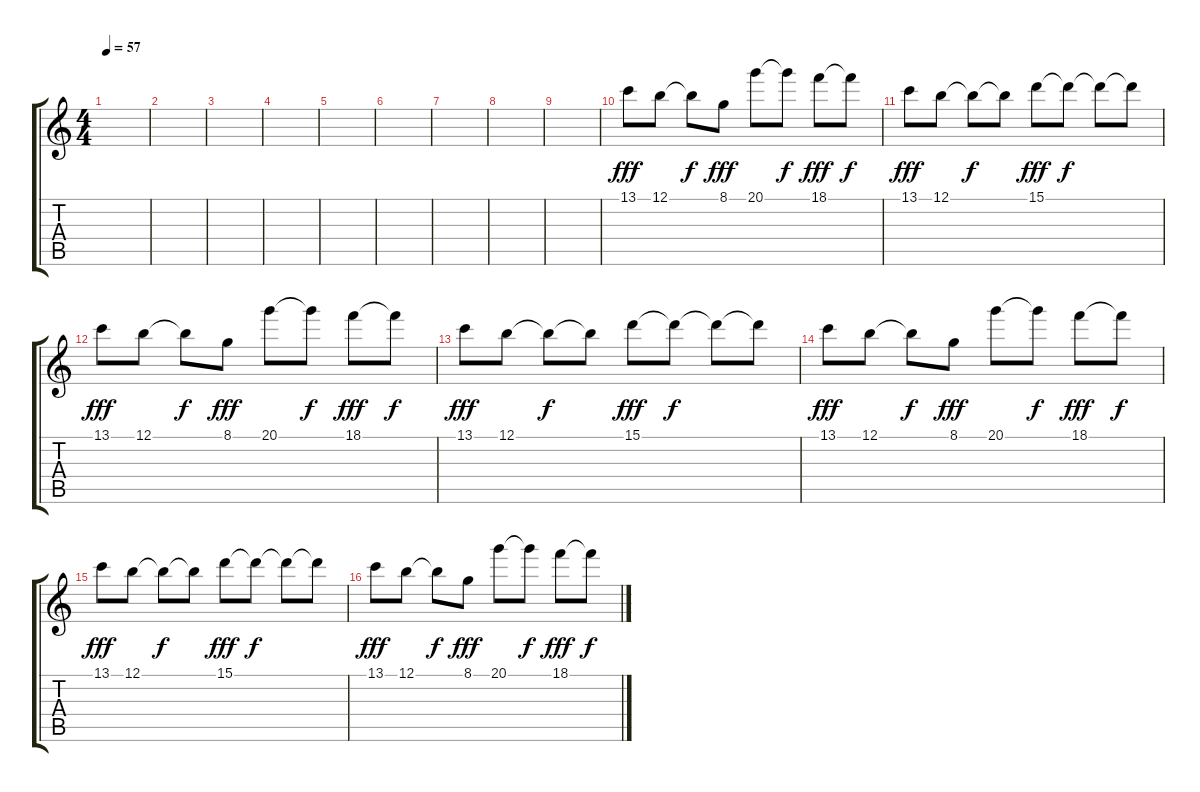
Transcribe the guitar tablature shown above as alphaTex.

\track "" {instrument electricpiano1}
\staff {score tabs}
\tuning (B4 Gb4 D4 A3 E3 A2) {hide}
\ts (4 4)
\tempo 57
\clef g2
\ks c
|
|
|
|
|
|
|
|
|
13.1.8{dy fff} 12.1.8 12.1{t}.8{dy f} 8.1.8{dy fff} 20.1.8 20.1{t}.8{dy f} 18.1.8{dy fff} 18.1{t}.8{dy f} |
13.1.8{dy fff} 12.1.8 12.1{t}.8{dy f} 12.1{t}.8 15.1.8{dy fff} 15.1{t}.8{dy f} 15.1{t}.8 15.1{t}.8 |
13.1.8{dy fff} 12.1.8 12.1{t}.8{dy f} 8.1.8{dy fff} 20.1.8 20.1{t}.8{dy f} 18.1.8{dy fff} 18.1{t}.8{dy f} |
13.1.8{dy fff} 12.1.8 12.1{t}.8{dy f} 12.1{t}.8 15.1.8{dy fff} 15.1{t}.8{dy f} 15.1{t}.8 15.1{t}.8 |
13.1.8{dy fff} 12.1.8 12.1{t}.8{dy f} 8.1.8{dy fff} 20.1.8 20.1{t}.8{dy f} 18.1.8{dy fff} 18.1{t}.8{dy f} |
13.1.8{dy fff} 12.1.8 12.1{t}.8{dy f} 12.1{t}.8 15.1.8{dy fff} 15.1{t}.8{dy f} 15.1{t}.8 15.1{t}.8 |
13.1.8{dy fff} 12.1.8 12.1{t}.8{dy f} 8.1.8{dy fff} 20.1.8 20.1{t}.8{dy f} 18.1.8{dy fff} 18.1{t}.8{dy f}
